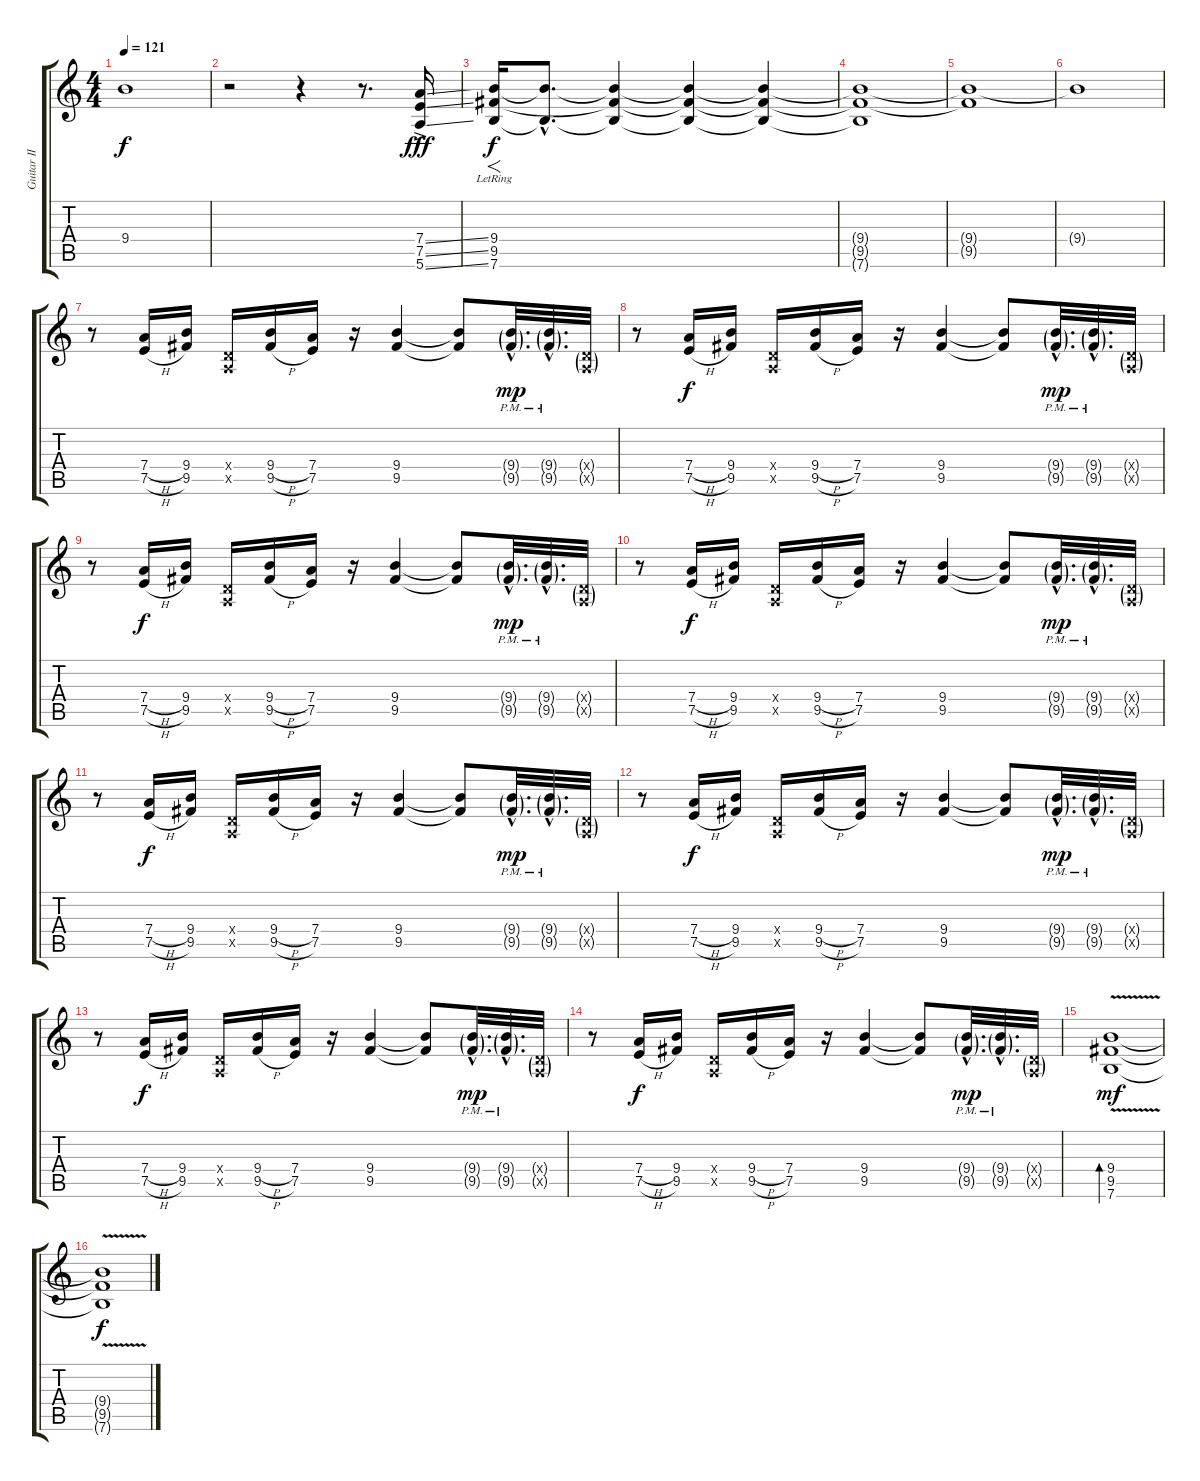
\track ("Guitar II" "Guitar II") {instrument overdrivenguitar}
\staff {score tabs}
\tuning (E4 B3 G3 D3 A2 E2) {hide}
\ts (4 4)
\tempo 121
\clef g2
\ks c
9.4{t}.1{dy f} |
r.2 r.4 r.8{d} (7.4{ss ac} 7.5{ss} 5.6{ss}).16{dy fff} |
(9.4{lr} 9.5 7.6).16{f dy f} (9.4{hac t} 7.6{hac t}).8{d} (9.4{t} 9.5{t} 7.6{t}).4 (9.4{t} 9.5{t} 7.6{t}).4 (9.4{t} 9.5{t} 7.6{t}).4 |
(9.4{t} 9.5{t} 7.6{t}).1 |
(9.4{t} 9.5{t}).1 |
9.4{t}.1 |
r.8 (7.4{h} 7.5{h}).16 (9.4 9.5).16 (0.4{x} 0.5{x}).16 (9.4{h} 9.5{h}).16 (7.4 7.5).16 r.16 (9.4 9.5).4 (9.4{t} 9.5{t}).8 (9.4{g hac pm} 9.5{g hac pm}).32{d dy mp} (9.4{g hac pm} 9.5{g hac pm}).32{d} (0.4{g x} 0.5{g x}).32 |
r.8 (7.4{h} 7.5{h}).16{dy f} (9.4 9.5).16 (0.4{x} 0.5{x}).16 (9.4{h} 9.5{h}).16 (7.4 7.5).16 r.16 (9.4 9.5).4 (9.4{t} 9.5{t}).8 (9.4{g hac pm} 9.5{g hac pm}).32{d dy mp} (9.4{g hac pm} 9.5{g hac pm}).32{d} (0.4{g x} 0.5{g x}).32 |
r.8 (7.4{h} 7.5{h}).16{dy f} (9.4 9.5).16 (0.4{x} 0.5{x}).16 (9.4{h} 9.5{h}).16 (7.4 7.5).16 r.16 (9.4 9.5).4 (9.4{t} 9.5{t}).8 (9.4{g hac pm} 9.5{g hac pm}).32{d dy mp} (9.4{g hac pm} 9.5{g hac pm}).32{d} (0.4{g x} 0.5{g x}).32 |
r.8 (7.4{h} 7.5{h}).16{dy f} (9.4 9.5).16 (0.4{x} 0.5{x}).16 (9.4{h} 9.5{h}).16 (7.4 7.5).16 r.16 (9.4 9.5).4 (9.4{t} 9.5{t}).8 (9.4{g hac pm} 9.5{g hac pm}).32{d dy mp} (9.4{g hac pm} 9.5{g hac pm}).32{d} (0.4{g x} 0.5{g x}).32 |
r.8 (7.4{h} 7.5{h}).16{dy f} (9.4 9.5).16 (0.4{x} 0.5{x}).16 (9.4{h} 9.5{h}).16 (7.4 7.5).16 r.16 (9.4 9.5).4 (9.4{t} 9.5{t}).8 (9.4{g hac pm} 9.5{g hac pm}).32{d dy mp} (9.4{g hac pm} 9.5{g hac pm}).32{d} (0.4{g x} 0.5{g x}).32 |
r.8 (7.4{h} 7.5{h}).16{dy f} (9.4 9.5).16 (0.4{x} 0.5{x}).16 (9.4{h} 9.5{h}).16 (7.4 7.5).16 r.16 (9.4 9.5).4 (9.4{t} 9.5{t}).8 (9.4{g hac pm} 9.5{g hac pm}).32{d dy mp} (9.4{g hac pm} 9.5{g hac pm}).32{d} (0.4{g x} 0.5{g x}).32 |
r.8 (7.4{h} 7.5{h}).16{dy f} (9.4 9.5).16 (0.4{x} 0.5{x}).16 (9.4{h} 9.5{h}).16 (7.4 7.5).16 r.16 (9.4 9.5).4 (9.4{t} 9.5{t}).8 (9.4{g hac pm} 9.5{g hac pm}).32{d dy mp} (9.4{g hac pm} 9.5{g hac pm}).32{d} (0.4{g x} 0.5{g x}).32 |
r.8 (7.4{h} 7.5{h}).16{dy f} (9.4 9.5).16 (0.4{x} 0.5{x}).16 (9.4{h} 9.5{h}).16 (7.4 7.5).16 r.16 (9.4 9.5).4 (9.4{t} 9.5{t}).8 (9.4{g hac pm} 9.5{g hac pm}).32{d dy mp} (9.4{g hac pm} 9.5{g hac pm}).32{d} (0.4{g x} 0.5{g x}).32 |
(9.4{v} 9.5 7.6).1{bd 120 dy mf} |
(9.4{t} 9.5{t} 7.6{t}).1{dy f}
